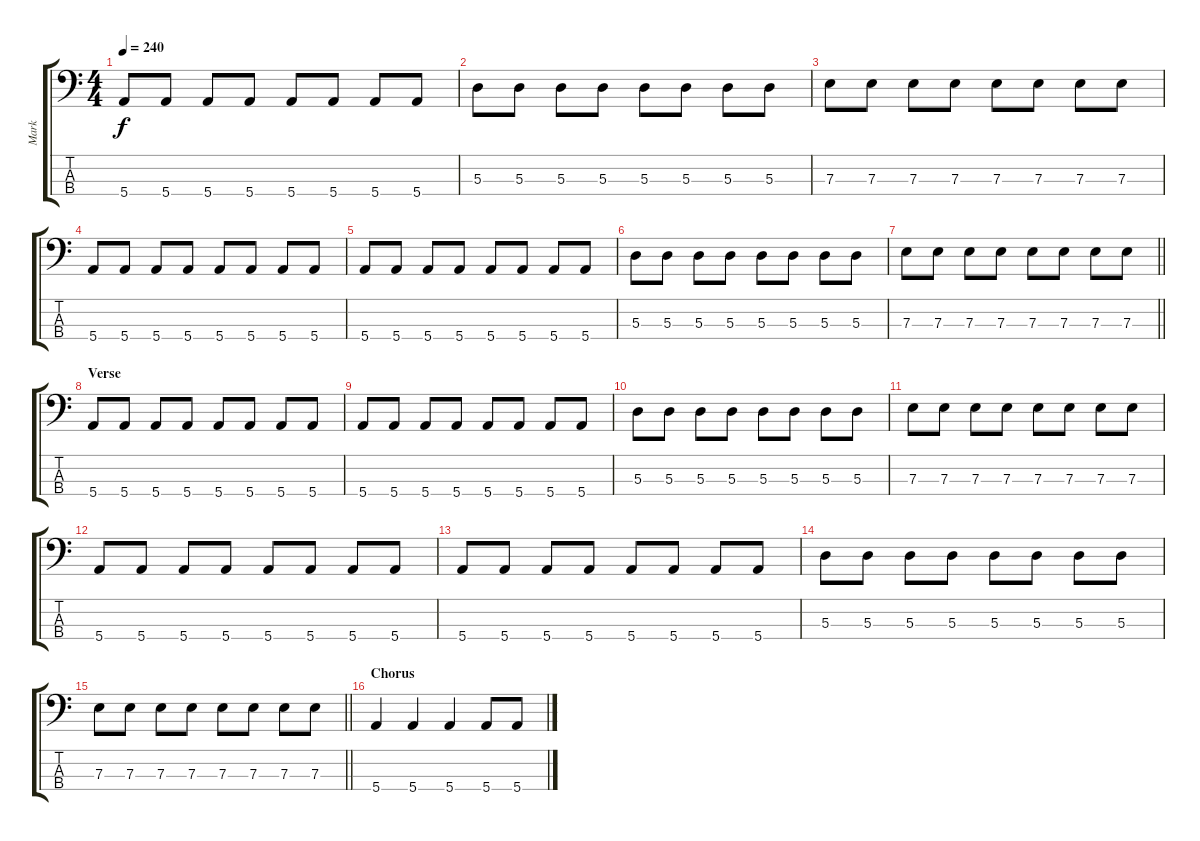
\track ("Mark" "Mark") {instrument electricbassfinger}
\staff {score tabs}
\tuning (G2 D2 A1 E1) {hide}
\ts (4 4)
\tempo 240
\clef f4
\ks c
5.4.8{dy f} 5.4.8 5.4.8 5.4.8 5.4.8 5.4.8 5.4.8 5.4.8 |
5.3.8 5.3.8 5.3.8 5.3.8 5.3.8 5.3.8 5.3.8 5.3.8 |
7.3.8 7.3.8 7.3.8 7.3.8 7.3.8 7.3.8 7.3.8 7.3.8 |
5.4.8 5.4.8 5.4.8 5.4.8 5.4.8 5.4.8 5.4.8 5.4.8 |
5.4.8 5.4.8 5.4.8 5.4.8 5.4.8 5.4.8 5.4.8 5.4.8 |
5.3.8 5.3.8 5.3.8 5.3.8 5.3.8 5.3.8 5.3.8 5.3.8 |
\barLineRight lightlight
7.3.8 7.3.8 7.3.8 7.3.8 7.3.8 7.3.8 7.3.8 7.3.8 |
\section ("" "Verse")
5.4.8 5.4.8 5.4.8 5.4.8 5.4.8 5.4.8 5.4.8 5.4.8 |
5.4.8 5.4.8 5.4.8 5.4.8 5.4.8 5.4.8 5.4.8 5.4.8 |
5.3.8 5.3.8 5.3.8 5.3.8 5.3.8 5.3.8 5.3.8 5.3.8 |
7.3.8 7.3.8 7.3.8 7.3.8 7.3.8 7.3.8 7.3.8 7.3.8 |
5.4.8 5.4.8 5.4.8 5.4.8 5.4.8 5.4.8 5.4.8 5.4.8 |
5.4.8 5.4.8 5.4.8 5.4.8 5.4.8 5.4.8 5.4.8 5.4.8 |
5.3.8 5.3.8 5.3.8 5.3.8 5.3.8 5.3.8 5.3.8 5.3.8 |
\barLineRight lightlight
7.3.8 7.3.8 7.3.8 7.3.8 7.3.8 7.3.8 7.3.8 7.3.8 |
\section ("" "Chorus")
5.4.4 5.4.4 5.4.4 5.4.8 5.4.8
